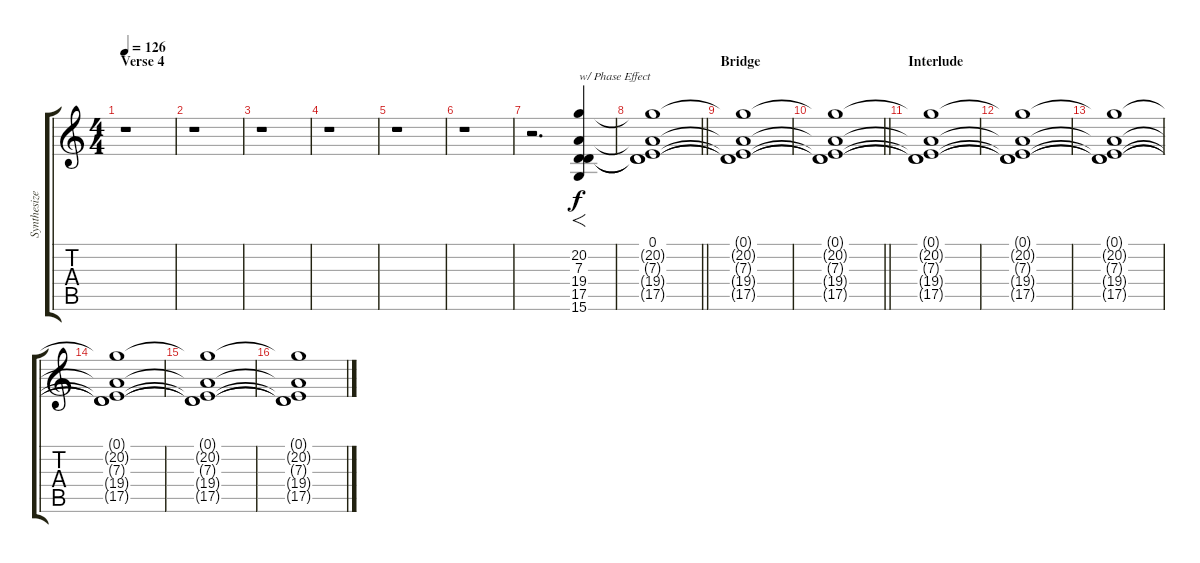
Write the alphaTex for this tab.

\track ("Synthesizer" "Synthesize") {instrument pad8sweep}
\staff {score tabs}
\tuning (E4 B3 G3 D3 A2 E2) {hide}
\ts (4 4)
\section ("" "Verse 4")
\tempo 126
\clef g2
\ks c
r.1{dy f} |
r.1 |
r.1 |
r.1 |
r.1 |
r.1 |
r.2{d} (20.2 7.3 19.4 17.5 15.6).4{f txt "w/ Phase Effect"} |
\barLineRight lightlight
(0.1 20.2{t} 7.3{t} 19.4{t} 17.5{t}).1 |
\section ("" "Bridge")
(0.1{t} 20.2{t} 7.3{t} 19.4{t} 17.5{t}).1 |
\barLineRight lightlight
(0.1{t} 20.2{t} 7.3{t} 19.4{t} 17.5{t}).1 |
\section ("" "Interlude")
(0.1{t} 20.2{t} 7.3{t} 19.4{t} 17.5{t}).1 |
(0.1{t} 20.2{t} 7.3{t} 19.4{t} 17.5{t}).1 |
(0.1{t} 20.2{t} 7.3{t} 19.4{t} 17.5{t}).1 |
(0.1{t} 20.2{t} 7.3{t} 19.4{t} 17.5{t}).1 |
(0.1{t} 20.2{t} 7.3{t} 19.4{t} 17.5{t}).1 |
(0.1{t} 20.2{t} 7.3{t} 19.4{t} 17.5{t}).1
